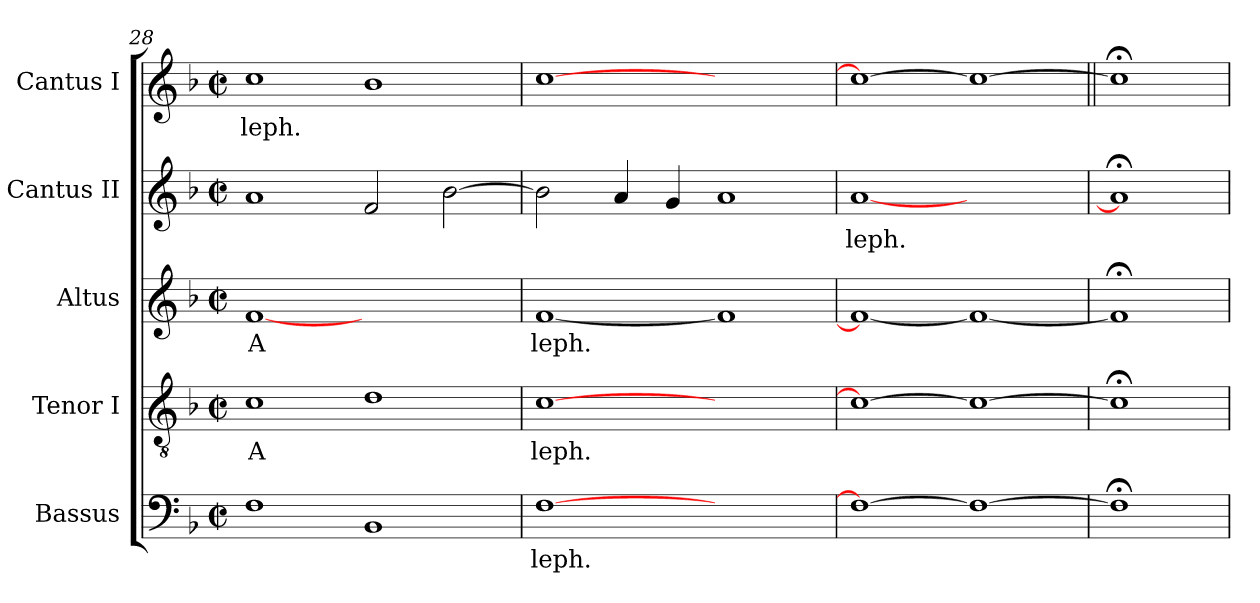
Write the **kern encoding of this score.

**kern	**text	**kern	**text	**kern	**text	**kern	**text	**kern	**text
*part5	*part5	*part4	*part4	*part3	*part3	*part2	*part2	*part1	*part1
*staff5	*staff5	*staff4	*staff4	*staff3	*staff3	*staff2	*staff2	*staff1	*staff1
*I"Bassus	*	*I"Tenor I	*	*I"Altus	*	*I"Cantus II	*	*I"Cantus I	*
*clefF4	*	*clefGv2	*	*clefG2	*	*clefG2	*	*clefG2	*
*k[b-]	*	*k[b-]	*	*k[b-]	*	*k[b-]	*	*k[b-]	*
*F:	*	*F:	*	*F:	*	*F:	*	*F:	*
*M2/2	*	*M2/2	*	*M2/2	*	*M2/2	*	*M2/2	*
*met(c|)	*	*met(c|)	*	*met(c|)	*	*met(c|)	*	*met(c|)	*
=28	=28	=28	=28	=28	=28	=28	=28	=28	=28
!	!	!	!LO:LY:b:cj	!	!LO:LY:b:cj	!	!	!	!LO:LY:b
1F	.	1c	A	[1f	A	1a	.	1cc	-leph.
1BB-	.	1d	.	1ryy	.	2f/	.	1b-	.
.	.	.	.	.	.	[>2b-\	.	.	.
=29	=29	=29	=29	=29	=29	=29	=29	=29	=29
!	!LO:LY:b	!	!LO:LY:b	!	!LO:LY:b	!	!	!	!
[>1F	-leph.	[>1c	leph.	[<1f	leph.	2b-\]	.	[>1cc	.
.	.	.	.	.	.	4a/	.	.	.
.	.	.	.	.	.	4g/	.	.	.
1ryy	.	1ryy	.	1f]	.	1a	.	1ryy	.
=30	=30	=30	=30	=30	=30	=30	=30	=30	=30
!	!	!	!	!	!	!	!LO:LY:b:cj	!	!
1F_	.	1c_	.	1f_	.	[1a	-leph.	1cc_	.
1F_	.	1c_	.	1f_	.	1ryy	.	1cc_	.
=31	=31||	=31	=31||	=31	=31||	=31	=31||	=31||	=31||
1F;<]	.	1c;<]	.	1f;<]	.	1a;<]	.	1cc;<]	.
=	=	=	=	=	=	=	=	=	=
*-	*-	*-	*-	*-	*-	*-	*-	*-	*-
